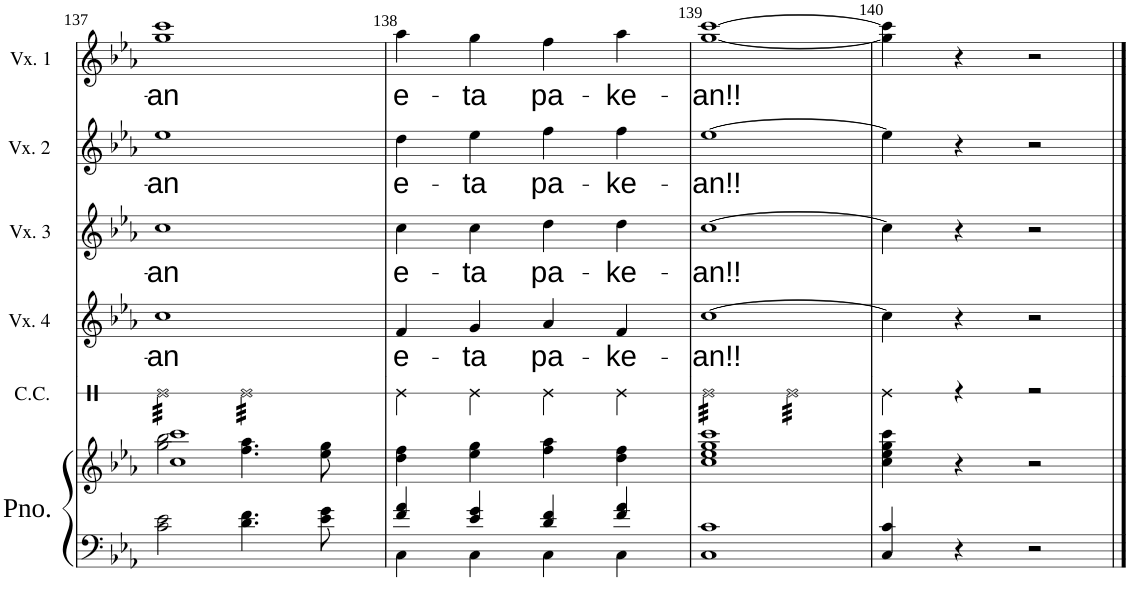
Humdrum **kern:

**kern	**kern	**kern	**text	**kern	**text	**kern	**text	**kern	**text
*part5	*part5	*part4	*part4	*part3	*part3	*part2	*part2	*part1	*part1
*staff6	*staff5	*staff4	*staff4	*staff3	*staff3	*staff2	*staff2	*staff1	*staff1
*I"Piano	*	*I"Voix 4	*	*I"Voix 3	*	*I"Voix 2	*	*I"Voix 1	*
*I'Pno.	*	*I'Vx. 4	*	*I'Vx. 3	*	*I'Vx. 2	*	*I'Vx. 1	*
!!LO:PB:g=z
*clefF4	*clefG2	*clefG2	*	*clefG2	*	*clefG2	*	*clefG2	*
*k[b-e-a-]	*k[b-e-a-]	*k[b-e-a-]	*	*k[b-e-a-]	*	*k[b-e-a-]	*	*k[b-e-a-]	*
*M4/4	*M4/4	*M4/4	*	*M4/4	*	*M4/4	*	*M4/4	*
*met(c|)	*met(c|)	*met(c|)	*	*met(c|)	*	*met(c|)	*	*met(c|)	*
=137	=137	=137	=137	=137	=137	=137	=137	=137	=137
*	*^	*	*	*	*	*	*	*	*
!	!	!	!	!LO:LY:b	!	!LO:LY:b	!	!LO:LY:b	!	!LO:LY:b
2c\ 2e-\	1cc 1ccc	2gg\ 2bb-\	1cc	-an	1cc	-an	1ee-	-an	1gg 1ccc	-an
4.d\ 4.f\	.	4.ff\ 4.aa-\	.	.	.	.	.	.	.	.
8e-\ 8g\	.	8ee-\ 8gg\	.	.	.	.	.	.	.	.
=138	=138	=138	=138	=138	=138	=138	=138	=138	=138	=138
*^	*	*	*	*	*	*	*	*	*	*
!	!	!	!	!	!LO:LY:b	!	!LO:LY:b	!	!LO:LY:b	!	!LO:LY:b
*	*	*v	*v	*	*	*	*	*	*	*	*
4f/ 4a-/	4C\	4dd\ 4ff\	4f/	e-	4cc\	e-	4dd\	e-	4aa-\	e-
!	!	!	!	!LO:LY:b	!	!LO:LY:b	!	!LO:LY:b	!	!LO:LY:b
4e-/ 4g/	4C\	4ee-\ 4gg\	4g/	-ta	4cc\	-ta	4ee-\	-ta	4gg\	-ta
!	!	!	!	!LO:LY:b	!	!LO:LY:b	!	!LO:LY:b	!	!LO:LY:b
4d/ 4f/	4C\	4ff\ 4aa-\	4a-/	pa-	4dd\	pa-	4ff\	pa-	4ff\	pa-
!	!	!	!	!LO:LY:b	!	!LO:LY:b	!	!LO:LY:b	!	!LO:LY:b
4f/ 4a-/	4C\	4dd\ 4ff\	4f/	-ke-	4dd\	-ke-	4ff\	-ke-	4aa-\	-ke-
=139	=139	=139	=139	=139	=139	=139	=139	=139	=139	=139
!	!	!	!	!LO:LY:b	!	!LO:LY:b	!	!LO:LY:b	!	!LO:LY:b
*v	*v	*	*	*	*	*	*	*	*	*
1C 1c	1cc 1ee- 1gg 1ccc	[1cc	-an!!	[1cc	-an!!	[1ee-	-an!!	[1gg [1ccc	-an!!
=140	=140	=140	=140	=140	=140	=140	=140	=140	=140
4C/ 4c/	4cc\ 4ee-\ 4gg\ 4ccc\	4cc\]	.	4cc\]	.	4ee-\]	.	4gg\] 4ccc\]	.
4r	4r	4r	.	4r	.	4r	.	4r	.
2r	2r	2r	.	2r	.	2r	.	2r	.
==	==	==	==	==	==	==	==	==	==
*-	*-	*-	*-	*-	*-	*-	*-	*-	*-
